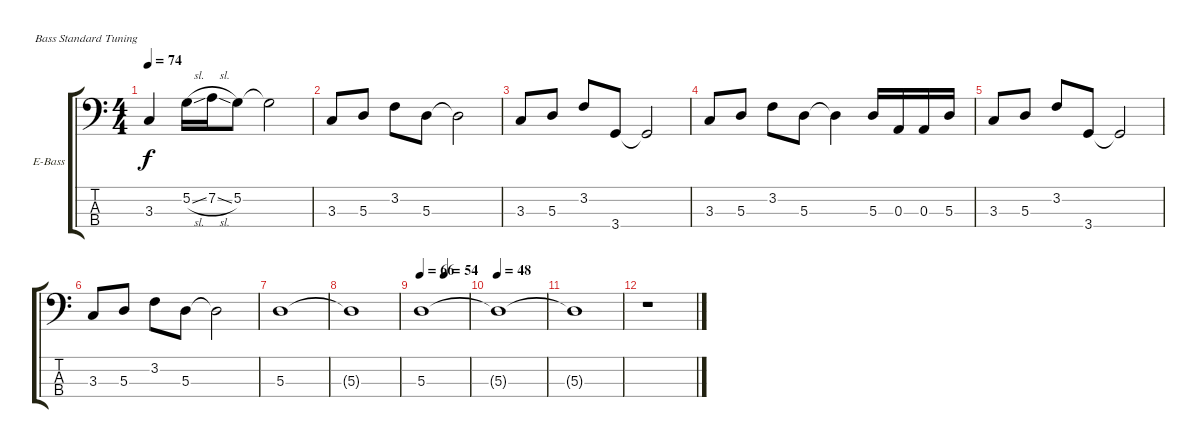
\bracketExtendMode groupsimilarinstruments
\firstSystemTrackNameOrientation horizontal
\otherSystemsTrackNameOrientation horizontal
\track ("Bass" "E-Bass") {instrument electricbassfinger}
\staff {score tabs}
\tuning (G2 D2 A1 E1)
\ts (4 4)
\tempo 74
\clef f4
\ks c
3.3.4{dy f} 5.2{sl}.16 7.2{sl}.16 5.2.8 5.2{t}.2 |
3.3.8 5.3.8 3.2.8 5.3.8 5.3{t}.2 |
3.3.8 5.3.8 3.2.8 3.4.8 3.4{t}.2 |
3.3.8 5.3.8 3.2.8 5.3.8 5.3{t}.4 5.3.16 0.3.16 0.3.16 5.3.16 |
3.3.8 5.3.8 3.2.8 3.4.8 3.4{t}.2 |
3.3.8 5.3.8 3.2.8 5.3.8 5.3{t}.2 |
5.3.1 |
5.3{t}.1 |
\tempo 66
\tempo (54 0.5)
5.3.1 |
\tempo 48
5.3{t}.1 |
5.3{t}.1 |
r.1
